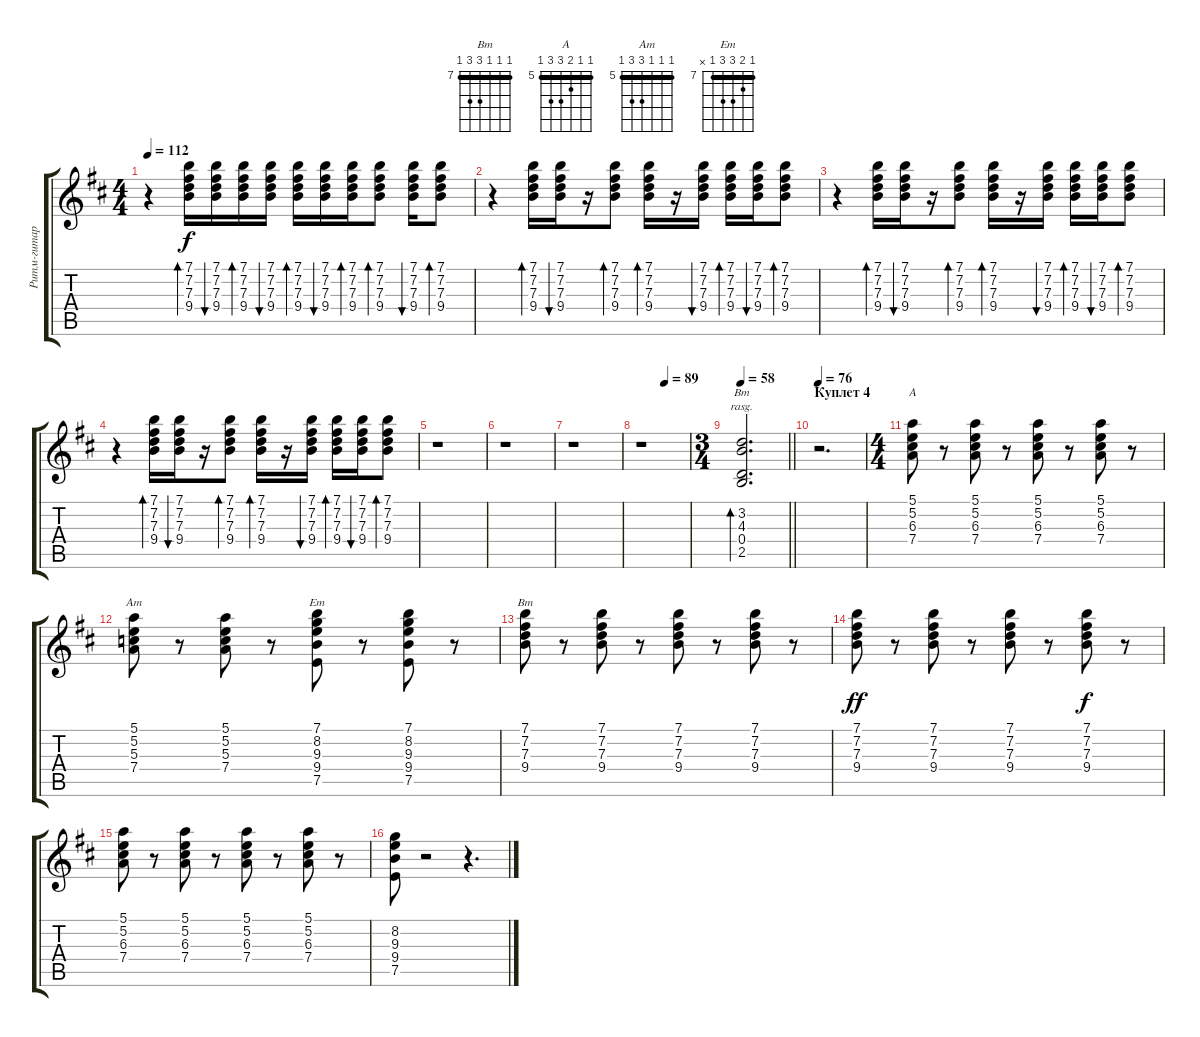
\track ("Ритм-гитара (А.Макаревич)" "Ритм-гитар") {instrument electricguitarclean}
\staff {score tabs}
\tuning (E4 B3 G3 D3 A2 E2) {hide}
\chord ("Bm" 2 3 4 0 2 x)
\chord ("A" 5 5 6 7 7 5) {firstfret 5 barre 5}
\chord ("Am" 5 5 5 7 7 5) {firstfret 5 barre 5}
\chord ("Em" 7 8 9 9 7 x) {firstfret 7 barre 7}
\chord ("Bm" 7 7 7 9 9 7) {firstfret 7 barre 7}
\ts (4 4)
\tempo 112
\clef g2
\ks bminor
r.4{dy f} (7.1 7.2 7.3 9.4).16{bd 30} (7.1 7.2 7.3 9.4).16{bu 30} (7.1 7.2 7.3 9.4).16{bd 30} (7.1 7.2 7.3 9.4).16{bu 30} (7.1 7.2 7.3 9.4).16{bd 30} (7.1 7.2 7.3 9.4).16{bu 30} (7.1 7.2 7.3 9.4).16{bd 30} (7.1 7.2 7.3 9.4).8{bd 30} (7.1 7.2 7.3 9.4).16{bu 30} (7.1 7.2 7.3 9.4).8{bd 30} |
r.4 (7.1 7.2 7.3 9.4).16{bd 30} (7.1 7.2 7.3 9.4).16{bu 30} r.16 (7.1 7.2 7.3 9.4).8{bd 30} (7.1 7.2 7.3 9.4).16{bd 30} r.16 (7.1 7.2 7.3 9.4).16{bu 30} (7.1 7.2 7.3 9.4).16{bd 30} (7.1 7.2 7.3 9.4).16{bu 30} (7.1 7.2 7.3 9.4).8{bd 30} |
r.4 (7.1 7.2 7.3 9.4).16{bd 30} (7.1 7.2 7.3 9.4).16{bu 30} r.16 (7.1 7.2 7.3 9.4).8{bd 30} (7.1 7.2 7.3 9.4).16{bd 30} r.16 (7.1 7.2 7.3 9.4).16{bu 30} (7.1 7.2 7.3 9.4).16{bd 30} (7.1 7.2 7.3 9.4).16{bu 30} (7.1 7.2 7.3 9.4).8{bd 30} |
r.4 (7.1 7.2 7.3 9.4).16{bd 30} (7.1 7.2 7.3 9.4).16{bu 30} r.16 (7.1 7.2 7.3 9.4).8{bd 30} (7.1 7.2 7.3 9.4).16{bd 30} r.16 (7.1 7.2 7.3 9.4).16{bu 30} (7.1 7.2 7.3 9.4).16{bd 30} (7.1 7.2 7.3 9.4).16{bu 30} (7.1 7.2 7.3 9.4).8{bd 30} |
r.1 |
r.1 |
r.1 |
\tempo (89 0.5)
r.1 |
\ts (3 4)
\tempo 58
\barLineRight lightlight
(3.2 4.3 0.4 2.5).2{d bd 60 ch "Bm" rasg ii volume 8} |
\section ("" "Куплет 4")
\tempo 76
r.2{d} |
\ts (4 4)
(5.1 5.2 6.3 7.4).8{ch "A" volume 9} r.8 (5.1 5.2 6.3 7.4).8 r.8 (5.1 5.2 6.3 7.4).8 r.8 (5.1 5.2 6.3 7.4).8 r.8 |
(5.1 5.2 5.3 7.4).8{ch "Am"} r.8 (5.1 5.2 5.3 7.4).8 r.8 (7.1 8.2 9.3 9.4 7.5).8{ch "Em"} r.8 (7.1 8.2 9.3 9.4 7.5).8 r.8 |
(7.1 7.2 7.3 9.4).8{ch "Bm"} r.8 (7.1 7.2 7.3 9.4).8 r.8 (7.1 7.2 7.3 9.4).8 r.8 (7.1 7.2 7.3 9.4).8 r.8 |
(7.1 7.2 7.3 9.4).8{dy ff} r.8 (7.1 7.2 7.3 9.4).8 r.8 (7.1 7.2 7.3 9.4).8 r.8 (7.1 7.2 7.3 9.4).8{dy f} r.8 |
(5.1 5.2 6.3 7.4).8 r.8 (5.1 5.2 6.3 7.4).8 r.8 (5.1 5.2 6.3 7.4).8 r.8 (5.1 5.2 6.3 7.4).8 r.8 |
(8.2 9.3 9.4 7.5).8 r.2 r.4{d}
